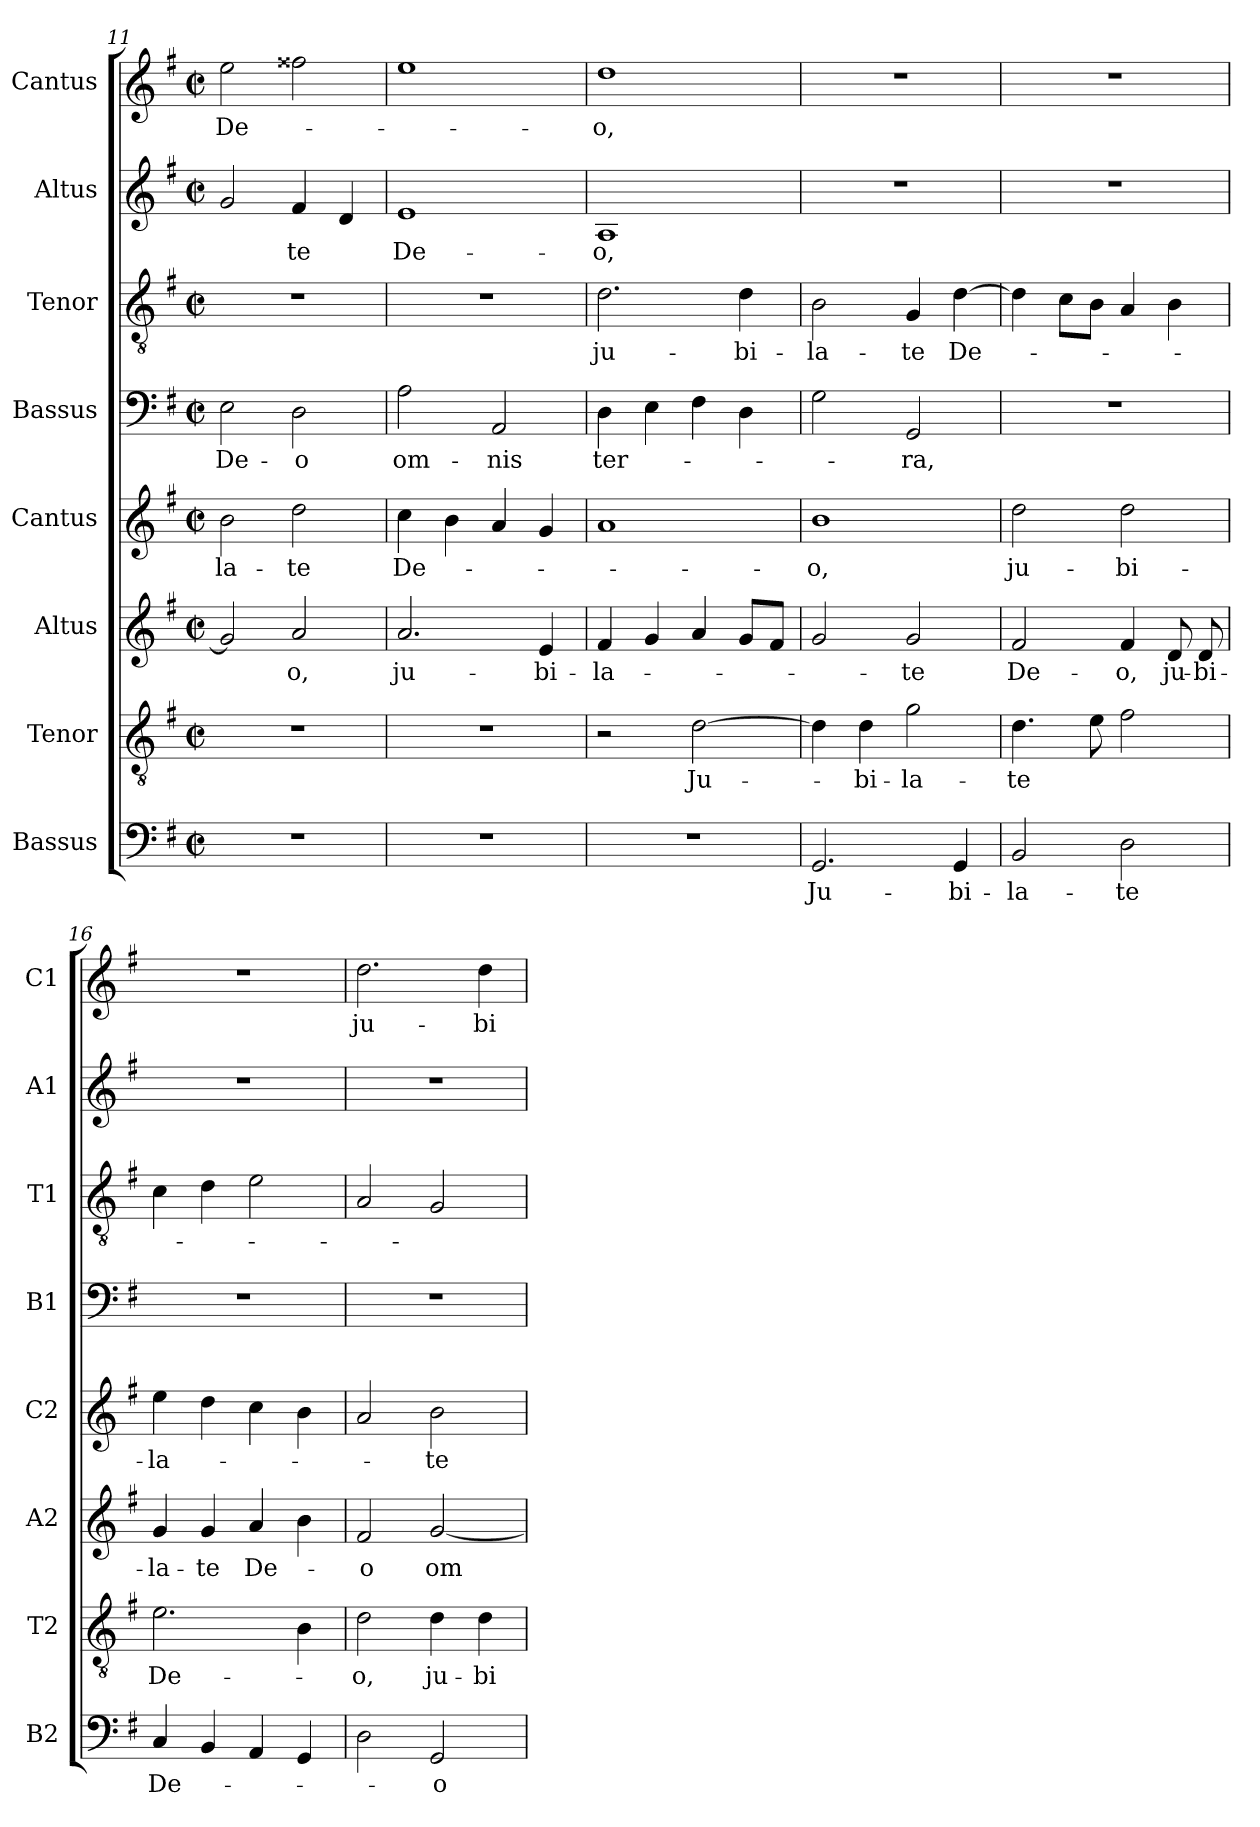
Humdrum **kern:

**kern	**text	**kern	**text	**kern	**text	**kern	**text	**kern	**text	**kern	**text	**kern	**text	**kern	**text
*part8	*part8	*part7	*part7	*part6	*part6	*part5	*part5	*part4	*part4	*part3	*part3	*part2	*part2	*part1	*part1
*staff8	*staff8	*staff7	*staff7	*staff6	*staff6	*staff5	*staff5	*staff4	*staff4	*staff3	*staff3	*staff2	*staff2	*staff1	*staff1
*I"Bassus	*	*I"Tenor	*	*I"Altus	*	*I"Cantus	*	*I"Bassus	*	*I"Tenor	*	*I"Altus	*	*I"Cantus	*
*I'B2	*	*I'T2	*	*I'A2	*	*I'C2	*	*I'B1	*	*I'T1	*	*I'A1	*	*I'C1	*
*clefF4	*	*clefGv2	*	*clefG2	*	*clefG2	*	*clefF4	*	*clefGv2	*	*clefG2	*	*clefG2	*
*k[f#]	*	*k[f#]	*	*k[f#]	*	*k[f#]	*	*k[f#]	*	*k[f#]	*	*k[f#]	*	*k[f#]	*
*G:	*	*G:	*	*G:	*	*G:	*	*G:	*	*G:	*	*G:	*	*G:	*
*M2/2	*	*M2/2	*	*M2/2	*	*M2/2	*	*M2/2	*	*M2/2	*	*M2/2	*	*M2/2	*
*met(c|)	*	*met(c|)	*	*met(c|)	*	*met(c|)	*	*met(c|)	*	*met(c|)	*	*met(c|)	*	*met(c|)	*
=11	=11	=11	=11	=11	=11	=11	=11	=11	=11	=11	=11	=11	=11	=11	=11
!	!	!	!	!	!	!	!LO:LY:b	!	!LO:LY:b	!	!	!	!	!	!LO:LY:b
1r	.	1r	.	2g/]	.	2b\	-la-	2E\	De-	1r	.	2g/	.	2ee\	De-
!	!	!	!	!	!LO:LY:b	!	!LO:LY:b	!	!LO:LY:b	!	!	!	!LO:LY:b	!	!
.	.	.	.	2a/	-o,	2dd\	-te	2D\	-o	.	.	4f#/	-te	2ff##X\	.
.	.	.	.	.	.	.	.	.	.	.	.	4d/	.	.	.
=12	=12	=12	=12	=12	=12	=12	=12	=12	=12	=12	=12	=12	=12	=12	=12
!	!	!	!	!	!LO:LY:b	!	!LO:LY:b	!	!LO:LY:b	!	!	!	!LO:LY:b	!	!
1r	.	1r	.	2.a/	ju-	4cc\	De-	2A\	om-	1r	.	1e	De-	1ee	.
.	.	.	.	.	.	4b\	.	.	.	.	.	.	.	.	.
!	!	!	!	!	!	!	!	!	!LO:LY:b	!	!	!	!	!	!
.	.	.	.	.	.	4a/	.	2AA/	-nis	.	.	.	.	.	.
!	!	!	!	!	!LO:LY:b	!	!	!	!	!	!	!	!	!	!
.	.	.	.	4e/	-bi-	4g/	.	.	.	.	.	.	.	.	.
=13	=13	=13	=13	=13	=13	=13	=13	=13	=13	=13	=13	=13	=13	=13	=13
!	!	!	!	!	!LO:LY:b	!	!	!	!LO:LY:b	!	!LO:LY:b	!	!LO:LY:b	!	!LO:LY:b
1r	.	2r	.	4f#/	-la-	1a	.	4D\	ter-	2.d\	ju-	1A	-o,	1dd	-o,
.	.	.	.	4g/	.	.	.	4E\	.	.	.	.	.	.	.
!	!	!	!LO:LY:b	!	!	!	!	!	!	!	!	!	!	!	!
.	.	[2d\	Ju-	4a/	.	.	.	4F#\	.	.	.	.	.	.	.
!	!	!	!	!	!	!	!	!	!	!	!LO:LY:b	!	!	!	!
.	.	.	.	8g/L	.	.	.	4D\	.	4d\	-bi-	.	.	.	.
.	.	.	.	8f#/J	.	.	.	.	.	.	.	.	.	.	.
=14	=14	=14	=14	=14	=14	=14	=14	=14	=14	=14	=14	=14	=14	=14	=14
!	!LO:LY:b	!	!	!	!	!	!LO:LY:b	!	!	!	!LO:LY:b	!	!	!	!
2.GG/	Ju-	4d\]	.	2g/	.	1b	-o,	2G\	.	2B\	-la-	1r	.	1r	.
!	!	!	!LO:LY:b	!	!	!	!	!	!	!	!	!	!	!	!
.	.	4d\	-bi-	.	.	.	.	.	.	.	.	.	.	.	.
!	!	!	!LO:LY:b	!	!LO:LY:b	!	!	!	!LO:LY:b	!	!LO:LY:b	!	!	!	!
.	.	2g\	-la-	2g/	-te	.	.	2GG/	-ra,	4G/	-te	.	.	.	.
!	!LO:LY:b	!	!	!	!	!	!	!	!	!	!LO:LY:b	!	!	!	!
4GG/	-bi-	.	.	.	.	.	.	.	.	[4d\	De-	.	.	.	.
!!LO:LB:g=z
=15	=15	=15	=15	=15	=15	=15	=15	=15	=15	=15	=15	=15	=15	=15	=15
!	!LO:LY:b	!	!LO:LY:b	!	!LO:LY:b	!	!LO:LY:b	!	!	!	!	!	!	!	!
2BB/	-la-	4.d\	-te	2f#/	De-	2dd\	ju-	1r	.	4d\]	.	1r	.	1r	.
.	.	.	.	.	.	.	.	.	.	8c\L	.	.	.	.	.
.	.	8e\	.	.	.	.	.	.	.	8B\J	.	.	.	.	.
!	!LO:LY:b	!	!	!	!LO:LY:b	!	!LO:LY:b	!	!	!	!	!	!	!	!
2D\	-te	2f#\	.	4f#/	-o,	2dd\	-bi-	.	.	4A/	.	.	.	.	.
!	!	!	!	!	!LO:LY:b	!	!	!	!	!	!	!	!	!	!
.	.	.	.	8d/	ju-	.	.	.	.	4B\	.	.	.	.	.
!	!	!	!	!	!LO:LY:b	!	!	!	!	!	!	!	!	!	!
.	.	.	.	8d/	-bi-	.	.	.	.	.	.	.	.	.	.
=16	=16	=16	=16	=16	=16	=16	=16	=16	=16	=16	=16	=16	=16	=16	=16
!	!LO:LY:b	!	!LO:LY:b	!	!LO:LY:b	!	!LO:LY:b	!	!	!	!	!	!	!	!
4C/	De-	2.e\	De-	4g/	-la-	4ee\	-la-	1r	.	4c\	.	1r	.	1r	.
!	!	!	!	!	!LO:LY:b	!	!	!	!	!	!	!	!	!	!
4BB/	.	.	.	4g/	-te	4dd\	.	.	.	4d\	.	.	.	.	.
!	!	!	!	!	!LO:LY:b	!	!	!	!	!	!	!	!	!	!
4AA/	.	.	.	4a/	De-	4cc\	.	.	.	2e\	.	.	.	.	.
4GG/	.	4B\	.	4b\	.	4b\	.	.	.	.	.	.	.	.	.
=17	=17	=17	=17	=17	=17	=17	=17	=17	=17	=17	=17	=17	=17	=17	=17
!	!	!	!LO:LY:b	!	!LO:LY:b	!	!	!	!	!	!	!	!	!	!LO:LY:b
2D\	.	2d\	-o,	2f#/	-o	2a/	.	1r	.	2A/	.	1r	.	2.dd\	ju-
!	!LO:LY:b	!	!LO:LY:b	!	!LO:LY:b	!	!LO:LY:b	!	!	!	!	!	!	!	!
2GG/	-o	4d\	ju-	[2g/	om-	2b\	-te	.	.	2G/	.	.	.	.	.
!	!	!	!LO:LY:b	!	!	!	!	!	!	!	!	!	!	!	!LO:LY:b
.	.	4d\	-bi-	.	.	.	.	.	.	.	.	.	.	4dd\	-bi-
=	=	=	=	=	=	=	=	=	=	=	=	=	=	=	=
*-	*-	*-	*-	*-	*-	*-	*-	*-	*-	*-	*-	*-	*-	*-	*-
